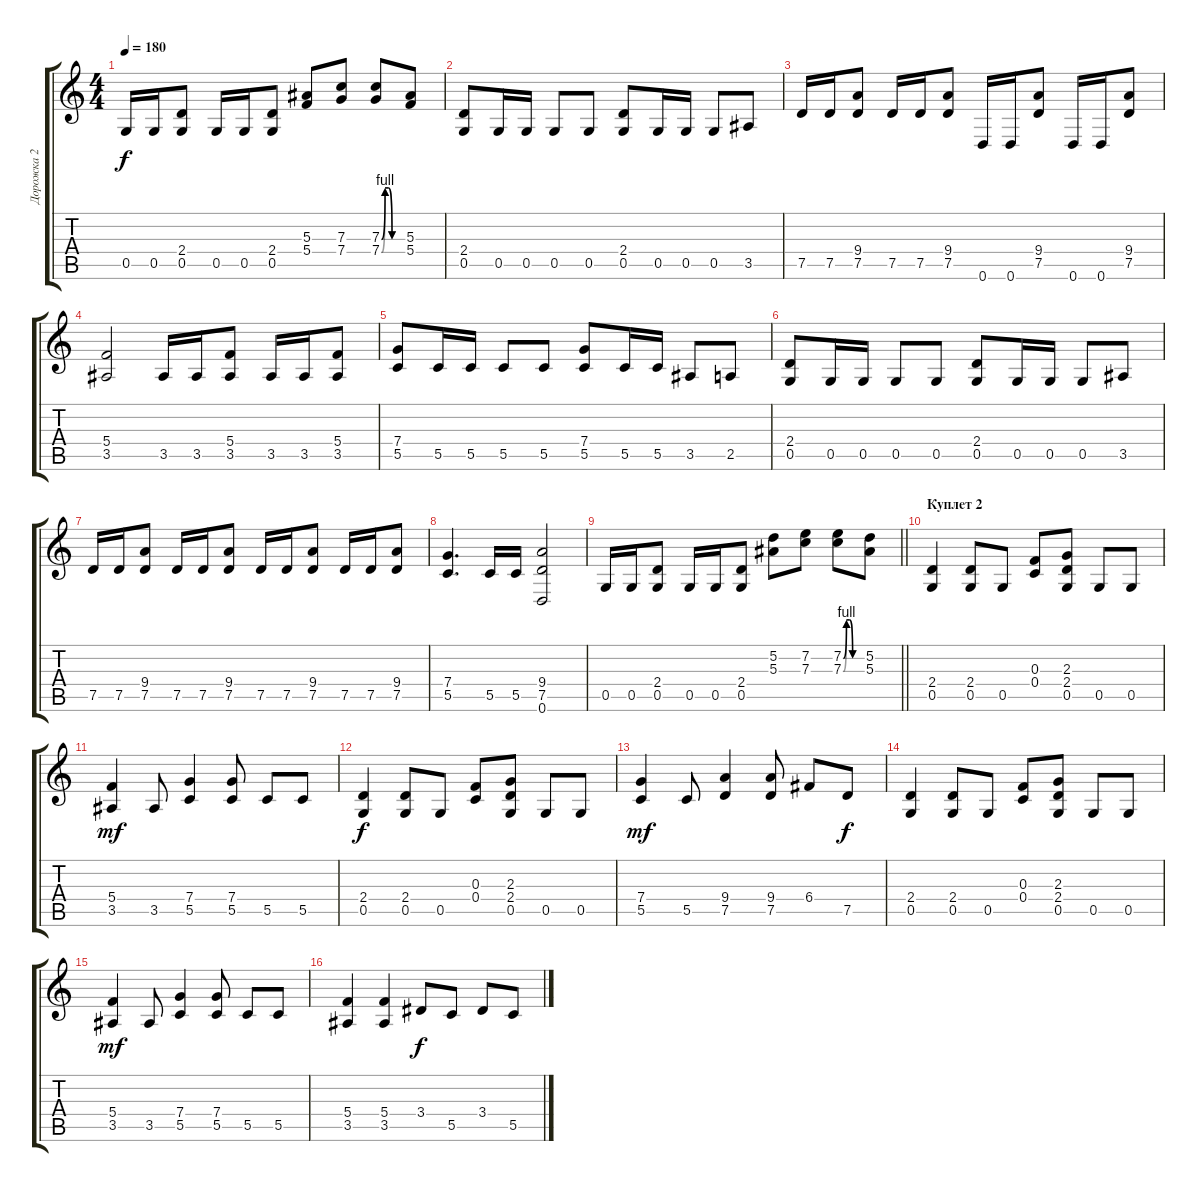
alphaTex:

\track ("Дорожка 2" "Дорожка 2") {instrument distortionguitar}
\staff {score tabs}
\tuning (D4 A3 F3 C3 G2 D2) {hide}
\ts (4 4)
\tempo 180
\clef g2
\ks c
0.5.16{dy f} 0.5.16 (2.4 0.5).8 0.5.16 0.5.16 (2.4 0.5).8 (5.3 5.4).8 (7.3 7.4).8 (7.3{be (custom 0 0 10 4 20 4 30 0 60 0)} 7.4{be (custom 0 0 10 4 20 4 30 0 60 0)}).8 (5.3 5.4).8 |
(2.4 0.5).8 0.5.16 0.5.16 0.5.8 0.5.8 (2.4 0.5).8 0.5.16 0.5.16 0.5.8 3.5.8 |
7.5.16 7.5.16 (9.4 7.5).8 7.5.16 7.5.16 (9.4 7.5).8 0.6.16 0.6.16 (9.4 7.5).8 0.6.16 0.6.16 (9.4 7.5).8 |
(5.4 3.5).2 3.5.16 3.5.16 (5.4 3.5).8 3.5.16 3.5.16 (5.4 3.5).8 |
(7.4 5.5).8 5.5.16 5.5.16 5.5.8 5.5.8 (7.4 5.5).8 5.5.16 5.5.16 3.5.8 2.5.8 |
(2.4 0.5).8 0.5.16 0.5.16 0.5.8 0.5.8 (2.4 0.5).8 0.5.16 0.5.16 0.5.8 3.5.8 |
7.5.16 7.5.16 (9.4 7.5).8 7.5.16 7.5.16 (9.4 7.5).8 7.5.16 7.5.16 (9.4 7.5).8 7.5.16 7.5.16 (9.4 7.5).8 |
(7.4 5.5).4{d} 5.5.16 5.5.16 (9.4 7.5 0.6).2 |
\barLineRight lightlight
0.5.16 0.5.16 (2.4 0.5).8 0.5.16 0.5.16 (2.4 0.5).8 (5.2 5.3).8 (7.2 7.3).8 (7.2{be (custom 0 0 10 4 20 4 30 0 60 0)} 7.3{be (custom 0 0 10 4 20 4 30 0 60 0)}).8 (5.2 5.3).8 |
\section ("" "Куплет 2")
(2.4 0.5).4 (2.4 0.5).8 0.5.8 (0.3 0.4).8 (2.3 2.4 0.5).8 0.5.8 0.5.8 |
(5.4 3.5).4{dy mf} 3.5.8 (7.4 5.5).4 (7.4 5.5).8 5.5.8 5.5.8 |
(2.4 0.5).4{dy f} (2.4 0.5).8 0.5.8 (0.3 0.4).8 (2.3 2.4 0.5).8 0.5.8 0.5.8 |
(7.4 5.5).4{dy mf} 5.5.8 (9.4 7.5).4 (9.4 7.5).8 6.4.8 7.5.8{dy f} |
(2.4 0.5).4 (2.4 0.5).8 0.5.8 (0.3 0.4).8 (2.3 2.4 0.5).8 0.5.8 0.5.8 |
(5.4 3.5).4{dy mf} 3.5.8 (7.4 5.5).4 (7.4 5.5).8 5.5.8 5.5.8 |
(5.4 3.5).4 (5.4 3.5).4 3.4.8{dy f} 5.5.8 3.4.8 5.5.8
